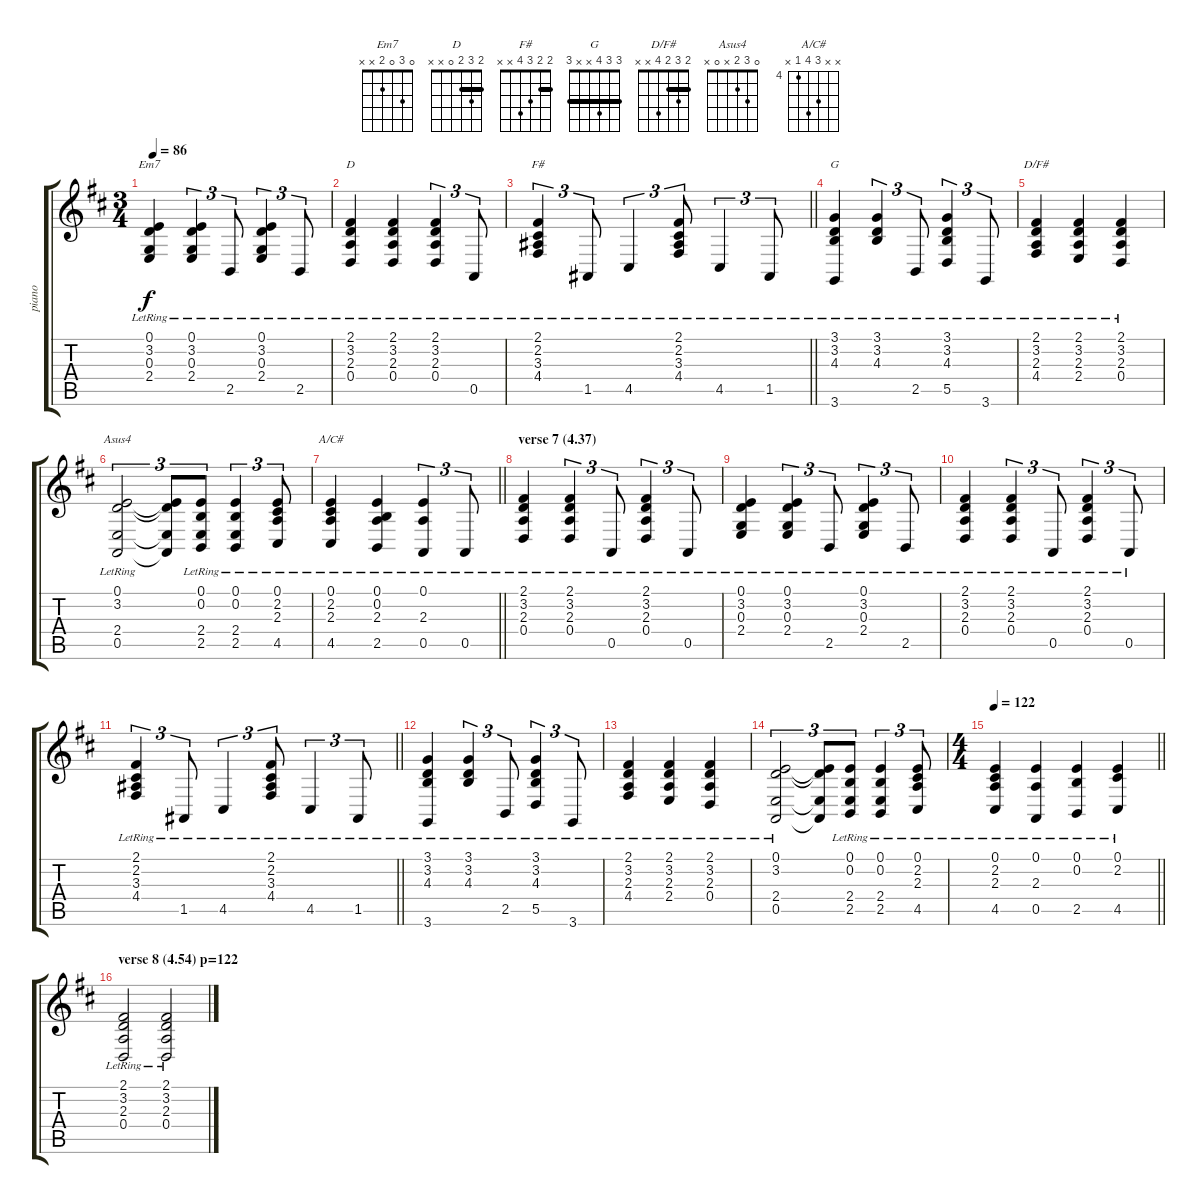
\track ("piano" "piano") {instrument brightacousticpiano}
\staff {score tabs}
\tuning (E4 B3 G3 D3 A2 E2) {hide}
\chord ("Em7" 0 3 0 2 x x)
\chord ("D" 2 3 2 0 x x) {barre 2}
\chord ("F#" 2 2 3 4 x x) {barre 2}
\chord ("G" 3 3 4 x x 3) {barre 3}
\chord ("D/F#" 2 3 2 4 x x) {barre 2}
\chord ("Asus4" 0 3 2 x 0 x)
\chord ("A/C#" x x 6 7 4 x) {firstfret 4}
\ts (3 4)
\tempo 86
\clef g2
\ks d
(0.1{lr} 3.2{lr} 0.3{lr} 2.4{lr}).4{ch "Em7" dy f} (0.1{lr} 3.2{lr} 0.3{lr} 2.4{lr}).4{tu (3 2)} 2.5{lr}.8{tu (3 2)} (0.1{lr} 3.2{lr} 0.3{lr} 2.4{lr}).4{tu (3 2)} 2.5{lr}.8{tu (3 2)} |
(2.1{lr} 3.2{lr} 2.3{lr} 0.4{lr}).4{ch "D"} (2.1{lr} 3.2{lr} 2.3{lr} 0.4{lr}).4 (2.1{lr} 3.2{lr} 2.3{lr} 0.4{lr}).4{tu (3 2)} 0.5{lr}.8{tu (3 2)} |
\barLineRight lightlight
(2.1{lr} 2.2{lr} 3.3{lr} 4.4{lr}).4{tu (3 2) ch "F#"} 1.5{lr}.8{tu (3 2)} 4.5{lr}.4{tu (3 2)} (2.1{lr} 2.2{lr} 3.3{lr} 4.4{lr}).8{tu (3 2)} 4.5{lr}.4{tu (3 2)} 1.5{lr}.8{tu (3 2)} |
(3.1{lr} 3.2{lr} 4.3{lr} 3.6{lr}).4{ch "G"} (3.1{lr} 3.2{lr} 4.3{lr}).4{tu (3 2)} 2.5{lr}.8{tu (3 2)} (3.1{lr} 3.2{lr} 4.3{lr} 5.5{lr}).4{tu (3 2)} 3.6{lr}.8{tu (3 2)} |
(2.1{lr} 3.2{lr} 2.3{lr} 4.4{lr}).4{ch "D/F#"} (2.1{lr} 3.2{lr} 2.3{lr} 2.4{lr}).4 (2.1{lr} 3.2{lr} 2.3{lr} 0.4{lr}).4 |
(0.1{lr} 3.2{lr} 2.4{lr} 0.5{lr}).2{tu (3 2) ch "Asus4"} (0.1{t} 3.2{t} 2.4{t} 0.5{t}).8{tu (3 2)} (0.1{lr} 0.2{lr} 2.4{lr} 2.5{lr}).8{tu (3 2)} (0.1{lr} 0.2{lr} 2.4{lr} 2.5{lr}).4{tu (3 2)} (0.1{lr} 2.2{lr} 2.3{lr} 4.5{lr}).8{tu (3 2)} |
\barLineRight lightlight
(0.1{lr} 2.2{lr} 2.3{lr} 4.5{lr}).4{ch "A/C#"} (0.1{lr} 0.2{lr} 2.3{lr} 2.5{lr}).4 (0.1{lr} 2.3{lr} 0.5{lr}).4{tu (3 2)} 0.5{lr}.8{tu (3 2)} |
\section ("" "verse 7 (4.37)")
(2.1{lr} 3.2{lr} 2.3{lr} 0.4{lr}).4 (2.1{lr} 3.2{lr} 2.3{lr} 0.4{lr}).4{tu (3 2)} 0.5{lr}.8{tu (3 2)} (2.1{lr} 3.2{lr} 2.3{lr} 0.4{lr}).4{tu (3 2)} 0.5{lr}.8{tu (3 2)} |
(0.1{lr} 3.2{lr} 0.3{lr} 2.4{lr}).4 (0.1{lr} 3.2{lr} 0.3{lr} 2.4{lr}).4{tu (3 2)} 2.5{lr}.8{tu (3 2)} (0.1{lr} 3.2{lr} 0.3{lr} 2.4{lr}).4{tu (3 2)} 2.5{lr}.8{tu (3 2)} |
(2.1{lr} 3.2{lr} 2.3{lr} 0.4{lr}).4 (2.1{lr} 3.2{lr} 2.3{lr} 0.4{lr}).4{tu (3 2)} 0.5{lr}.8{tu (3 2)} (2.1{lr} 3.2{lr} 2.3{lr} 0.4{lr}).4{tu (3 2)} 0.5{lr}.8{tu (3 2)} |
\barLineRight lightlight
(2.1{lr} 2.2{lr} 3.3{lr} 4.4{lr}).4{tu (3 2)} 1.5{lr}.8{tu (3 2)} 4.5{lr}.4{tu (3 2)} (2.1{lr} 2.2{lr} 3.3{lr} 4.4{lr}).8{tu (3 2)} 4.5{lr}.4{tu (3 2)} 1.5{lr}.8{tu (3 2)} |
(3.1{lr} 3.2{lr} 4.3{lr} 3.6{lr}).4 (3.1{lr} 3.2{lr} 4.3{lr}).4{tu (3 2)} 2.5{lr}.8{tu (3 2)} (3.1{lr} 3.2{lr} 4.3{lr} 5.5{lr}).4{tu (3 2)} 3.6{lr}.8{tu (3 2)} |
(2.1{lr} 3.2{lr} 2.3{lr} 4.4{lr}).4 (2.1{lr} 3.2{lr} 2.3{lr} 2.4{lr}).4 (2.1{lr} 3.2{lr} 2.3{lr} 0.4{lr}).4 |
(0.1{lr} 3.2{lr} 2.4{lr} 0.5{lr}).2{tu (3 2)} (0.1{t} 3.2{t} 2.4{t} 0.5{t}).8{tu (3 2)} (0.1{lr} 0.2{lr} 2.4{lr} 2.5{lr}).8{tu (3 2)} (0.1{lr} 0.2{lr} 2.4{lr} 2.5{lr}).4{tu (3 2)} (0.1{lr} 2.2{lr} 2.3{lr} 4.5{lr}).8{tu (3 2)} |
\ts (4 4)
\tempo 122
\barLineRight lightlight
(0.1{lr} 2.2{lr} 2.3{lr} 4.5{lr}).4 (0.1{lr} 2.3{lr} 0.5{lr}).4 (0.1{lr} 0.2{lr} 2.5{lr}).4 (0.1{lr} 2.2{lr} 4.5{lr}).4 |
\section ("" "verse 8 (4.54) p=122")
(2.1{lr} 3.2{lr} 2.3{lr} 0.4{lr}).2 (2.1{lr} 3.2{lr} 2.3{lr} 0.4{lr}).2
